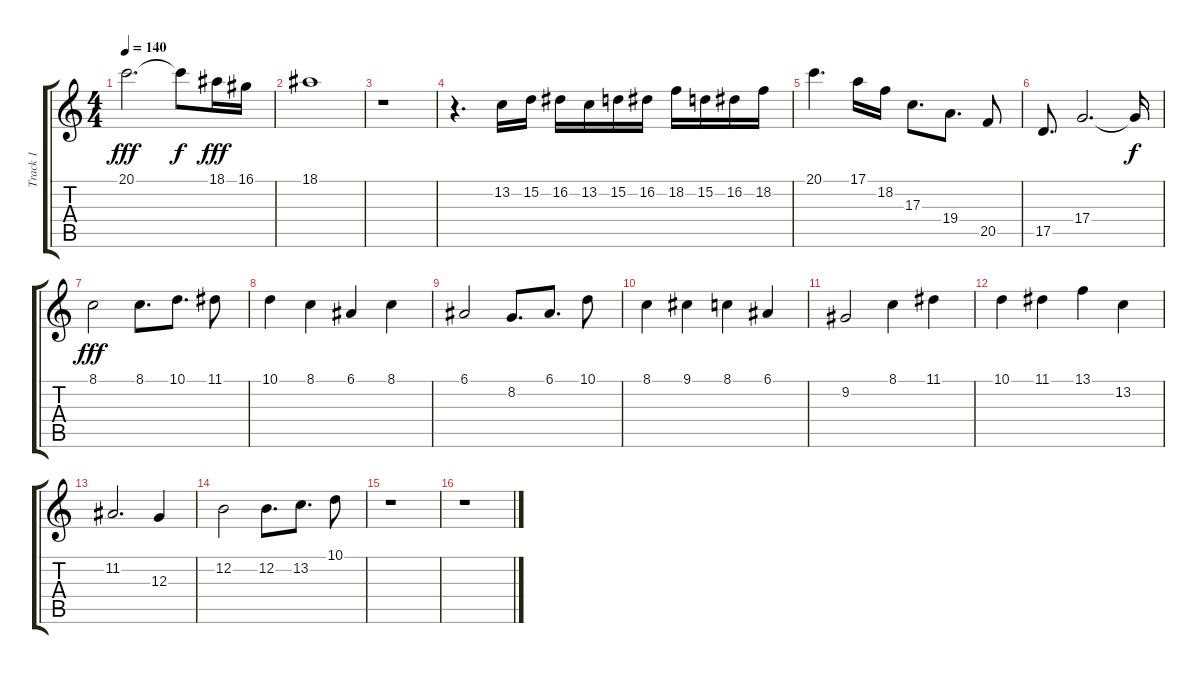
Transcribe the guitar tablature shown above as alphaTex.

\track ("Track 1" "Track 1") {instrument brasssection}
\staff {score tabs}
\tuning (E4 B3 G3 D3 A2 E2) {hide}
\ts (4 4)
\tempo 140
\clef g2
\ks c
20.1.2{d dy fff} 20.1{t}.8{dy f} 18.1.16{dy fff} 16.1.16 |
18.1.1 |
r.1 |
r.4{d} 13.2.16 15.2.16 16.2.16 13.2.16 15.2.16 16.2.16 18.2.16 15.2.16 16.2.16 18.2.16 |
20.1.4{d} 17.1.16 18.2.16 17.3.8{d} 19.4.8{d} 20.5.8 |
17.5.8{d} 17.4.2{d} 17.4{t}.16{dy f} |
8.1.2{dy fff instrument brasssection} 8.1.8{d} 10.1.8{d} 11.1.8 |
10.1.4 8.1.4 6.1.4 8.1.4 |
6.1.2 8.2.8{d} 6.1.8{d} 10.1.8 |
8.1.4 9.1.4 8.1.4 6.1.4 |
9.2.2 8.1.4 11.1.4 |
10.1.4 11.1.4 13.1.4 13.2.4 |
11.2.2{d} 12.3.4 |
12.2.2 12.2.8{d} 13.2.8{d} 10.1.8 |
r.1 |
r.1
